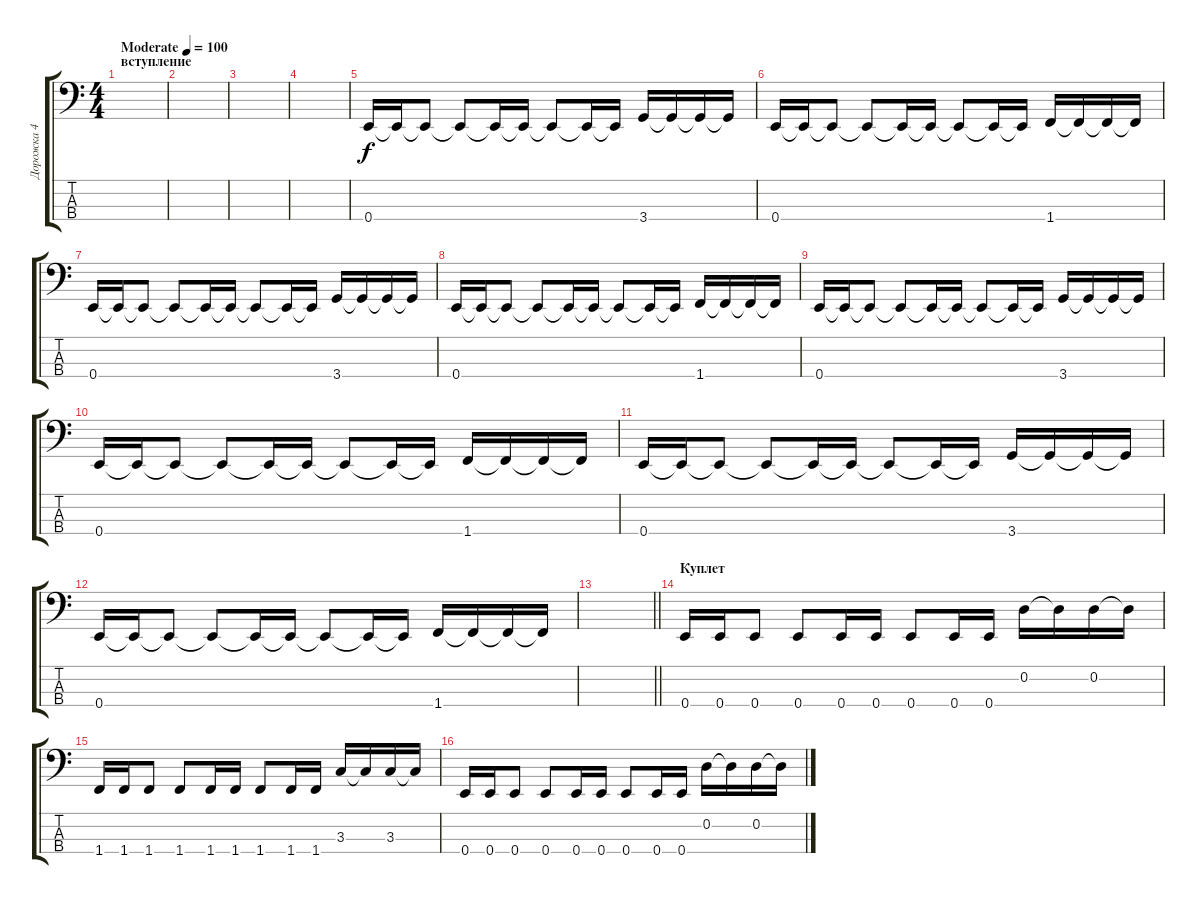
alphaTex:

\track ("Дорожка 4" "Дорожка 4") {instrument electricbasspick}
\staff {score tabs}
\tuning (G2 D2 A1 E1) {hide}
\ts (4 4)
\section ("" "вступление")
\tempo (100 "Moderate")
\clef f4
\ks c
|
|
|
|
0.4.16 0.4{t}.16 0.4{t}.8 0.4{t}.8 0.4{t}.16 0.4{t}.16 0.4{t}.8 0.4{t}.16 0.4{t}.16 3.4.16 3.4{t}.16 3.4{t}.16 3.4{t}.16 |
0.4.16 0.4{t}.16 0.4{t}.8 0.4{t}.8 0.4{t}.16 0.4{t}.16 0.4{t}.8 0.4{t}.16 0.4{t}.16 1.4.16 1.4{t}.16 1.4{t}.16 1.4{t}.16 |
0.4.16 0.4{t}.16 0.4{t}.8 0.4{t}.8 0.4{t}.16 0.4{t}.16 0.4{t}.8 0.4{t}.16 0.4{t}.16 3.4.16 3.4{t}.16 3.4{t}.16 3.4{t}.16 |
0.4.16 0.4{t}.16 0.4{t}.8 0.4{t}.8 0.4{t}.16 0.4{t}.16 0.4{t}.8 0.4{t}.16 0.4{t}.16 1.4.16 1.4{t}.16 1.4{t}.16 1.4{t}.16 |
0.4.16 0.4{t}.16 0.4{t}.8 0.4{t}.8 0.4{t}.16 0.4{t}.16 0.4{t}.8 0.4{t}.16 0.4{t}.16 3.4.16 3.4{t}.16 3.4{t}.16 3.4{t}.16 |
0.4.16 0.4{t}.16 0.4{t}.8 0.4{t}.8 0.4{t}.16 0.4{t}.16 0.4{t}.8 0.4{t}.16 0.4{t}.16 1.4.16 1.4{t}.16 1.4{t}.16 1.4{t}.16 |
0.4.16 0.4{t}.16 0.4{t}.8 0.4{t}.8 0.4{t}.16 0.4{t}.16 0.4{t}.8 0.4{t}.16 0.4{t}.16 3.4.16 3.4{t}.16 3.4{t}.16 3.4{t}.16 |
0.4.16 0.4{t}.16 0.4{t}.8 0.4{t}.8 0.4{t}.16 0.4{t}.16 0.4{t}.8 0.4{t}.16 0.4{t}.16 1.4.16 1.4{t}.16 1.4{t}.16 1.4{t}.16 |
\barLineRight lightlight
|
\section ("" "Куплет")
0.4.16 0.4.16 0.4.8 0.4.8 0.4.16 0.4.16 0.4.8 0.4.16 0.4.16 0.2.16 0.2{t}.16 0.2.16 0.2{t}.16 |
1.4.16 1.4.16 1.4.8 1.4.8 1.4.16 1.4.16 1.4.8 1.4.16 1.4.16 3.3.16 3.3{t}.16 3.3.16 3.3{t}.16 |
0.4.16 0.4.16 0.4.8 0.4.8 0.4.16 0.4.16 0.4.8 0.4.16 0.4.16 0.2.16 0.2{t}.16 0.2.16 0.2{t}.16
